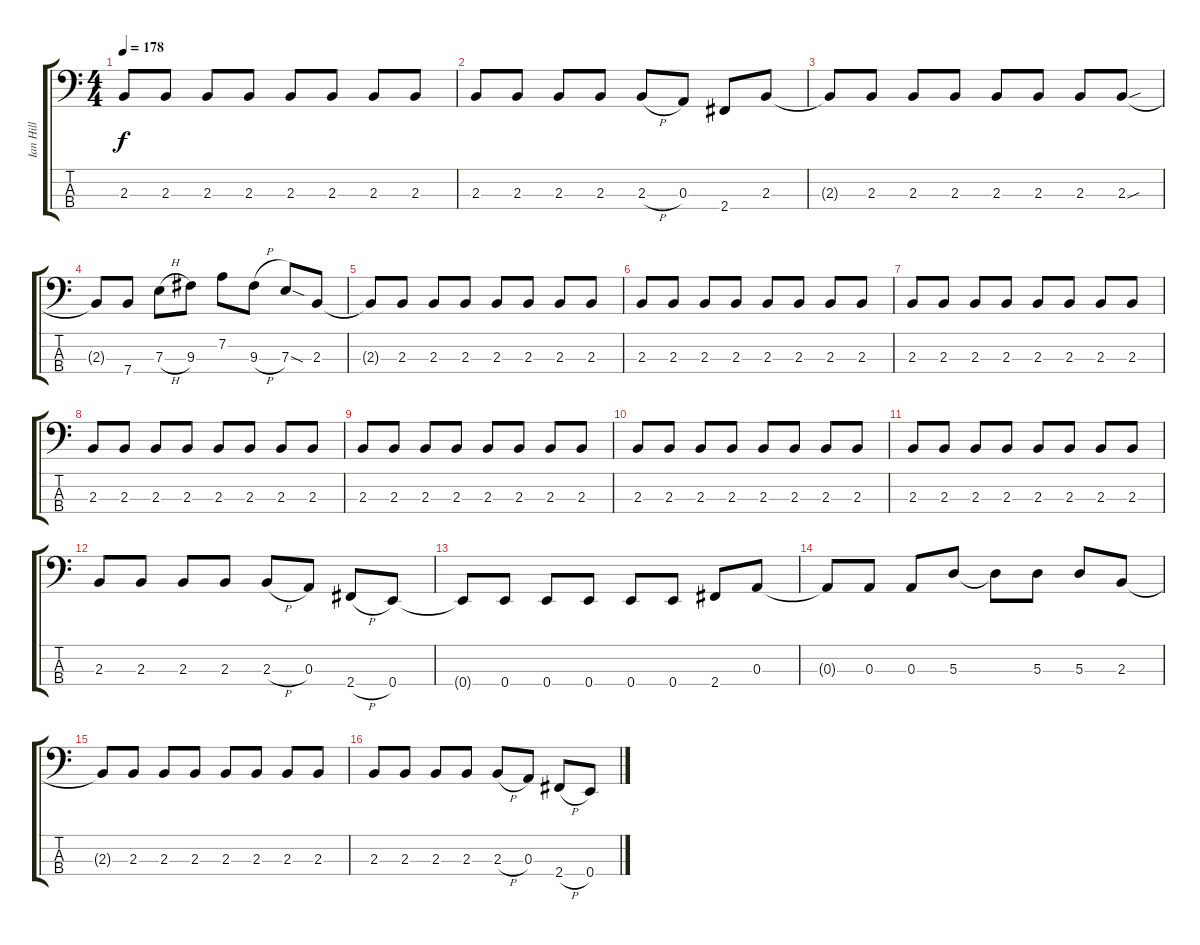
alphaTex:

\track ("Ian Hill" "Ian Hill") {instrument electricbasspick}
\staff {score tabs}
\tuning (G2 D2 A1 E1) {hide}
\ts (4 4)
\tempo 178
\clef f4
\ks c
2.3{t}.8{dy f} 2.3.8 2.3.8 2.3.8 2.3.8 2.3.8 2.3.8 2.3.8 |
2.3.8 2.3.8 2.3.8 2.3.8 2.3{h}.8 0.3.8 2.4.8 2.3.8 |
2.3{t}.8 2.3.8 2.3.8 2.3.8 2.3.8 2.3.8 2.3.8 2.3{sou}.8 |
2.3{t}.8 7.4.8 7.3{h}.8 9.3.8 7.2.8 9.3{h}.8 7.3{sod}.8 2.3.8 |
2.3{t}.8 2.3.8 2.3.8 2.3.8 2.3.8 2.3.8 2.3.8 2.3.8 |
2.3.8 2.3.8 2.3.8 2.3.8 2.3.8 2.3.8 2.3.8 2.3.8 |
2.3.8 2.3.8 2.3.8 2.3.8 2.3.8 2.3.8 2.3.8 2.3.8 |
2.3.8 2.3.8 2.3.8 2.3.8 2.3.8 2.3.8 2.3.8 2.3.8 |
2.3.8 2.3.8 2.3.8 2.3.8 2.3.8 2.3.8 2.3.8 2.3.8 |
2.3.8 2.3.8 2.3.8 2.3.8 2.3.8 2.3.8 2.3.8 2.3.8 |
2.3.8 2.3.8 2.3.8 2.3.8 2.3.8 2.3.8 2.3.8 2.3.8 |
2.3.8 2.3.8 2.3.8 2.3.8 2.3{h}.8 0.3.8 2.4{h}.8 0.4.8 |
0.4{t}.8 0.4.8 0.4.8 0.4.8 0.4.8 0.4.8 2.4.8 0.3.8 |
0.3{t}.8 0.3.8 0.3.8 5.3.8 5.3{t}.8 5.3.8 5.3.8 2.3.8 |
2.3{t}.8 2.3.8 2.3.8 2.3.8 2.3.8 2.3.8 2.3.8 2.3.8 |
2.3.8 2.3.8 2.3.8 2.3.8 2.3{h}.8 0.3.8 2.4{h}.8 0.4.8
